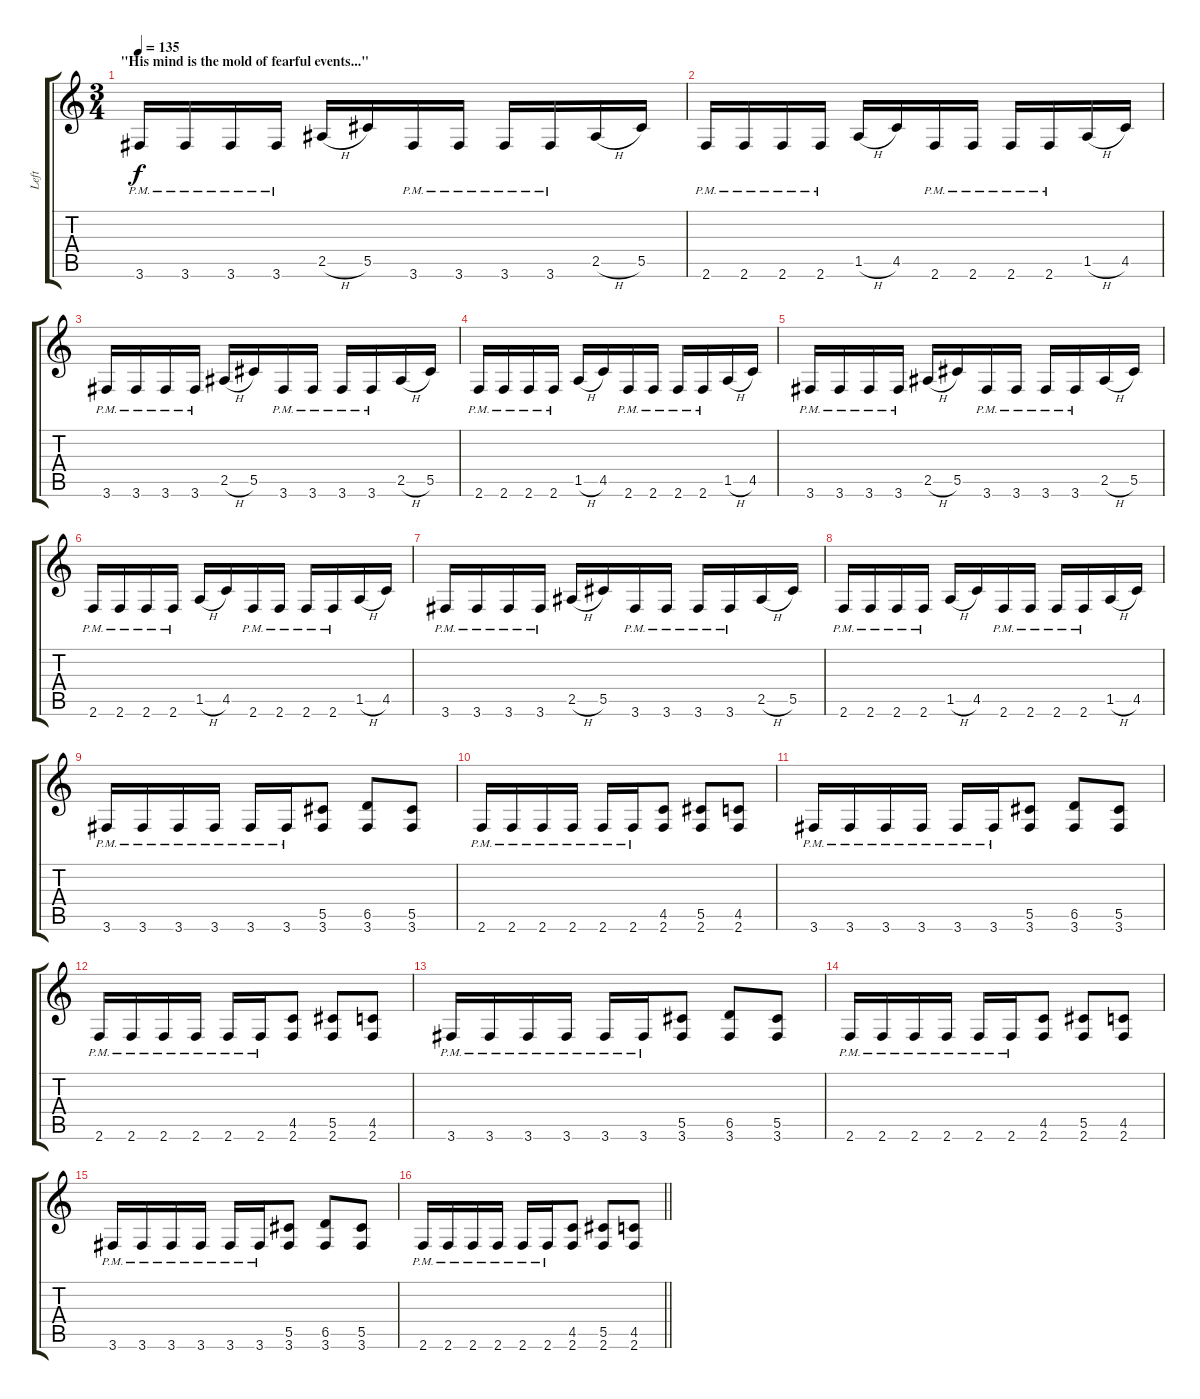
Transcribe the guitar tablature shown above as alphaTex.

\track ("Left" "Left") {instrument distortionguitar}
\staff {score tabs}
\tuning (Eb4 Bb3 Gb3 Db3 Ab2 Eb2) {hide}
\ts (3 4)
\section ("" "\"His mind is the mold of fearful events...\"")
\tempo 135
\clef g2
\ks c
3.6{pm}.16{dy f} 3.6{pm}.16 3.6{pm}.16 3.6{pm}.16 2.5{h}.16 5.5.16 3.6{pm}.16 3.6{pm}.16 3.6{pm}.16 3.6{pm}.16 2.5{h}.16 5.5.16 |
2.6{pm}.16 2.6{pm}.16 2.6{pm}.16 2.6{pm}.16 1.5{h}.16 4.5.16 2.6{pm}.16 2.6{pm}.16 2.6{pm}.16 2.6{pm}.16 1.5{h}.16 4.5.16 |
3.6{pm}.16 3.6{pm}.16 3.6{pm}.16 3.6{pm}.16 2.5{h}.16 5.5.16 3.6{pm}.16 3.6{pm}.16 3.6{pm}.16 3.6{pm}.16 2.5{h}.16 5.5.16 |
2.6{pm}.16 2.6{pm}.16 2.6{pm}.16 2.6{pm}.16 1.5{h}.16 4.5.16 2.6{pm}.16 2.6{pm}.16 2.6{pm}.16 2.6{pm}.16 1.5{h}.16 4.5.16 |
3.6{pm}.16 3.6{pm}.16 3.6{pm}.16 3.6{pm}.16 2.5{h}.16 5.5.16 3.6{pm}.16 3.6{pm}.16 3.6{pm}.16 3.6{pm}.16 2.5{h}.16 5.5.16 |
2.6{pm}.16 2.6{pm}.16 2.6{pm}.16 2.6{pm}.16 1.5{h}.16 4.5.16 2.6{pm}.16 2.6{pm}.16 2.6{pm}.16 2.6{pm}.16 1.5{h}.16 4.5.16 |
3.6{pm}.16 3.6{pm}.16 3.6{pm}.16 3.6{pm}.16 2.5{h}.16 5.5.16 3.6{pm}.16 3.6{pm}.16 3.6{pm}.16 3.6{pm}.16 2.5{h}.16 5.5.16 |
2.6{pm}.16 2.6{pm}.16 2.6{pm}.16 2.6{pm}.16 1.5{h}.16 4.5.16 2.6{pm}.16 2.6{pm}.16 2.6{pm}.16 2.6{pm}.16 1.5{h}.16 4.5.16 |
3.6{pm}.16 3.6{pm}.16 3.6{pm}.16 3.6{pm}.16 3.6{pm}.16 3.6{pm}.16 (5.5 3.6).8 (6.5 3.6).8 (5.5 3.6).8 |
2.6{pm}.16 2.6{pm}.16 2.6{pm}.16 2.6{pm}.16 2.6{pm}.16 2.6{pm}.16 (4.5 2.6).8 (5.5 2.6).8 (4.5 2.6).8 |
3.6{pm}.16 3.6{pm}.16 3.6{pm}.16 3.6{pm}.16 3.6{pm}.16 3.6{pm}.16 (5.5 3.6).8 (6.5 3.6).8 (5.5 3.6).8 |
2.6{pm}.16 2.6{pm}.16 2.6{pm}.16 2.6{pm}.16 2.6{pm}.16 2.6{pm}.16 (4.5 2.6).8 (5.5 2.6).8 (4.5 2.6).8 |
3.6{pm}.16 3.6{pm}.16 3.6{pm}.16 3.6{pm}.16 3.6{pm}.16 3.6{pm}.16 (5.5 3.6).8 (6.5 3.6).8 (5.5 3.6).8 |
2.6{pm}.16 2.6{pm}.16 2.6{pm}.16 2.6{pm}.16 2.6{pm}.16 2.6{pm}.16 (4.5 2.6).8 (5.5 2.6).8 (4.5 2.6).8 |
3.6{pm}.16 3.6{pm}.16 3.6{pm}.16 3.6{pm}.16 3.6{pm}.16 3.6{pm}.16 (5.5 3.6).8 (6.5 3.6).8 (5.5 3.6).8 |
\barLineRight lightlight
2.6{pm}.16 2.6{pm}.16 2.6{pm}.16 2.6{pm}.16 2.6{pm}.16 2.6{pm}.16 (4.5 2.6).8 (5.5 2.6).8 (4.5 2.6).8
